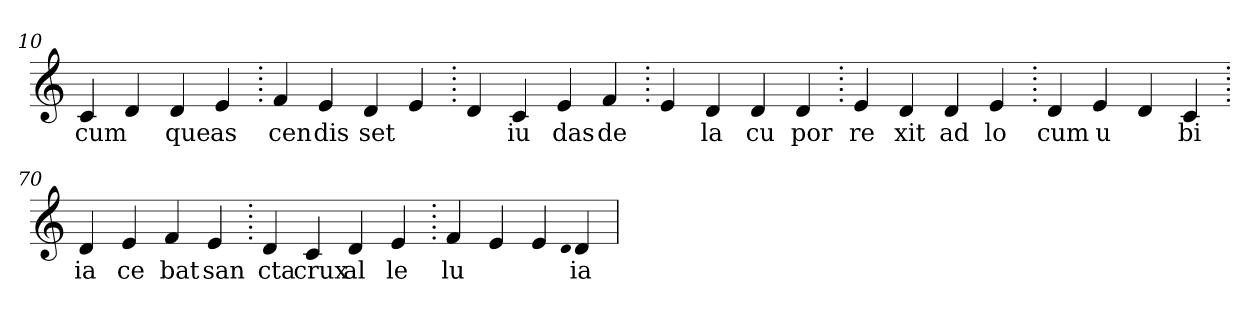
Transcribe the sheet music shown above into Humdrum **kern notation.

**kern	**text
*part1	*part1
*staff1	*staff1
*clefG2	*
=10.	=10.
4c	cum
4d	.
4d	que
4e	as
=20.	=20.
4f	cen
4e	dis
4d	set
4e	.
=30.	=30.
4d	.
4c	iu
4e	das
4f	de
=40.	=40.
4e	.
4d	la
4d	cu
4d	por
=50.	=50.
4e	re
4d	xit
4d	ad
4e	lo
=60.	=60.
4d	cum
4e	u
4d	.
4c	bi
=70.	=70.
4d	ia
4e	ce
4f	bat
4e	san
=80.	=80.
4d	cta
4c	crux
4d	al
4e	le
=90.	=90.
4f	lu
4e	.
4e	.
qqd	.
4d	ia
=	=
*-	*-
